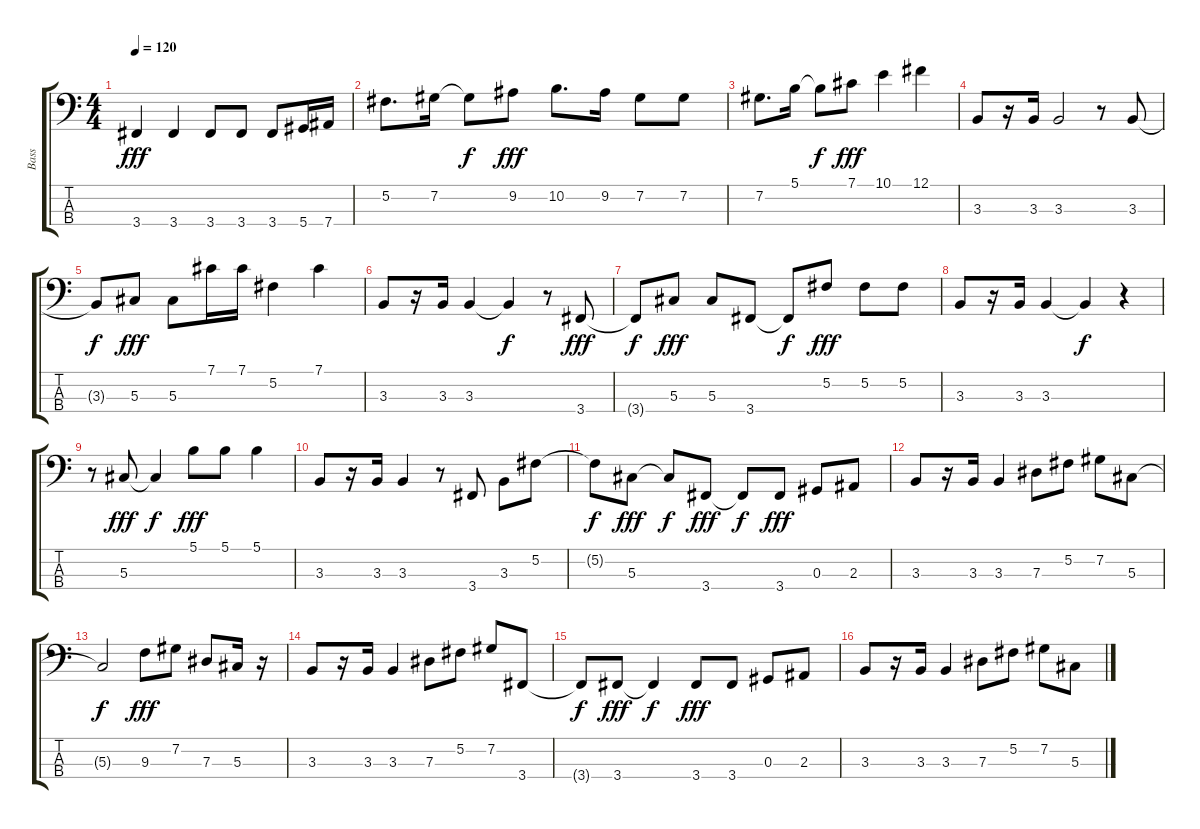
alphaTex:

\track ("Bass" "Bass") {instrument electricbasspick}
\staff {score tabs}
\tuning (Gb2 Db2 Ab1 Eb1) {hide}
\ts (4 4)
\tempo 120
\clef f4
\ks c
3.4.4{dy fff} 3.4.4 3.4.8 3.4.8 3.4.8 5.4.16 7.4.16 |
5.2.8{d} 7.2.16 7.2{t}.8{dy f} 9.2.8{dy fff} 10.2.8{d} 9.2.16 7.2.8 7.2.8 |
7.2.8{d} 5.1.16 5.1{t}.8{dy f} 7.1.8{dy fff} 10.1.4 12.1.4 |
3.3.8 r.16 3.3.16 3.3.2 r.8 3.3.8 |
3.3{t}.8{dy f} 5.3.8{dy fff} 5.3.8 7.1.16 7.1.16 5.2.4 7.1.4 |
3.3.8 r.16 3.3.16 3.3.4 3.3{t}.4{dy f} r.8 3.4.8{dy fff} |
3.4{t}.8{dy f} 5.3.8{dy fff} 5.3.8 3.4.8 3.4{t}.8{dy f} 5.2.8{dy fff} 5.2.8 5.2.8 |
3.3.8 r.16 3.3.16 3.3.4 3.3{t}.4{dy f} r.4 |
r.8 5.3.8{dy fff} 5.3{t}.4{dy f} 5.1.8{dy fff} 5.1.8 5.1.4 |
3.3.8 r.16 3.3.16 3.3.4 r.8 3.4.8 3.3.8 5.2.8 |
5.2{t}.8{dy f} 5.3.8{dy fff} 5.3{t}.8{dy f} 3.4.8{dy fff} 3.4{t}.8{dy f} 3.4.8{dy fff} 0.3.8 2.3.8 |
3.3.8 r.16 3.3.16 3.3.4 7.3.8 5.2.8 7.2.8 5.3.8 |
5.3{t}.2{dy f} 9.3.8{dy fff} 7.2.8 7.3.8 5.3.16 r.16 |
3.3.8 r.16 3.3.16 3.3.4 7.3.8 5.2.8 7.2.8 3.4.8 |
3.4{t}.8{dy f} 3.4.8{dy fff} 3.4{t}.4{dy f} 3.4.8{dy fff} 3.4.8 0.3.8 2.3.8 |
3.3.8 r.16 3.3.16 3.3.4 7.3.8 5.2.8 7.2.8 5.3.8
